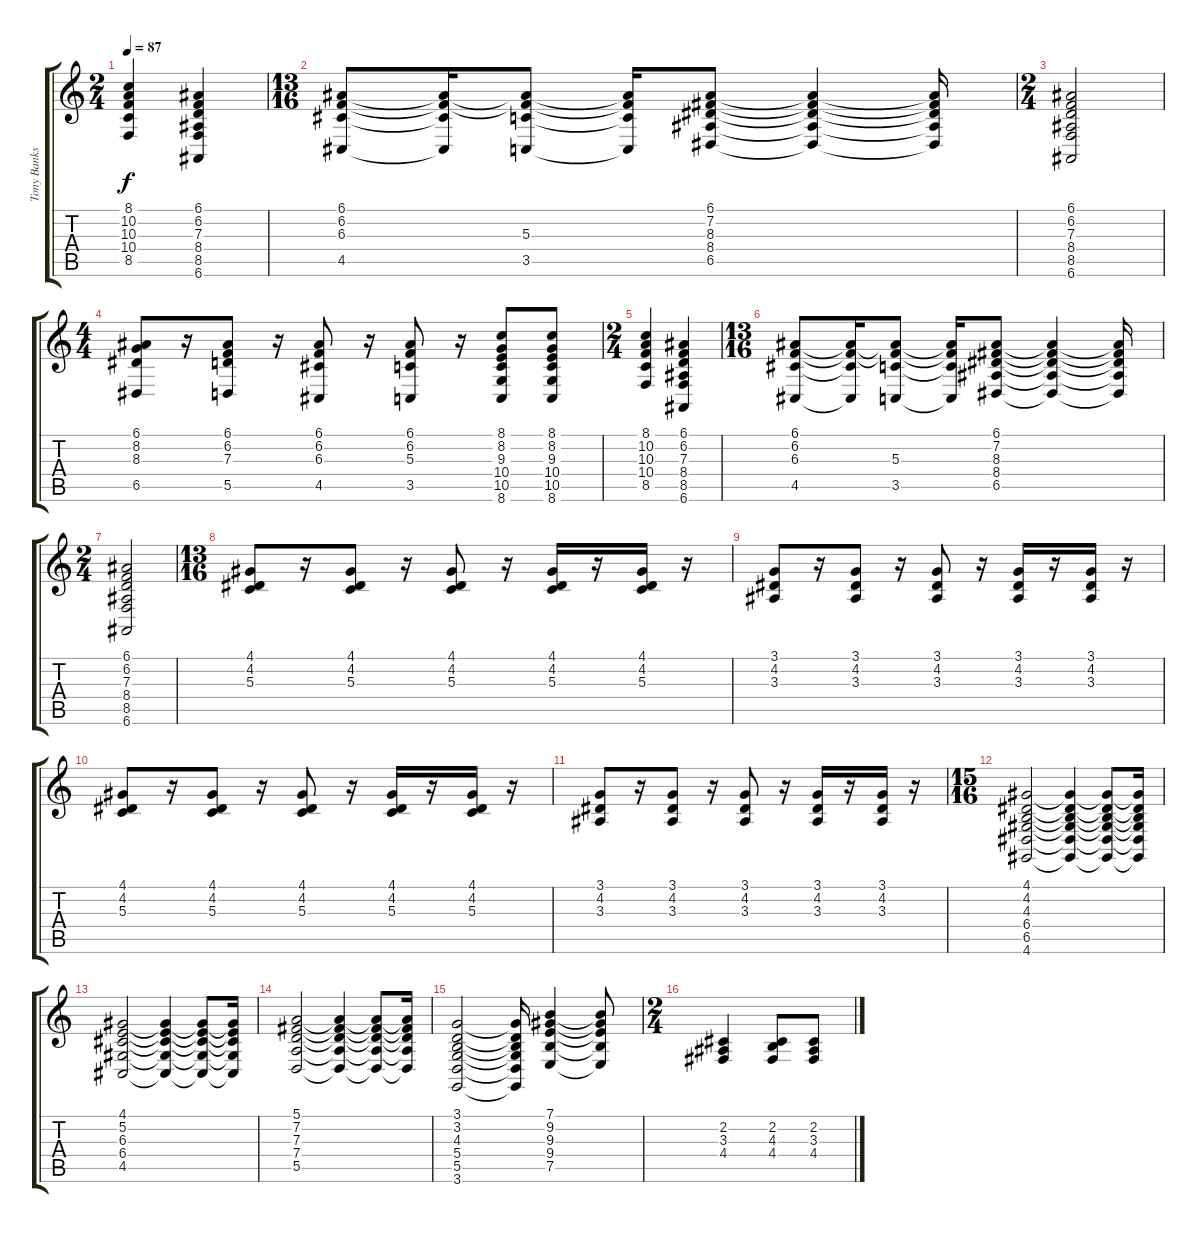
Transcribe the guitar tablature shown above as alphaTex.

\track ("Tony Banks (organ)" "Tony Banks") {instrument drawbarorgan}
\staff {score tabs}
\tuning (E4 B3 G3 D3 A2 E2) {hide}
\ts (2 4)
\tempo 87
\clef g2
\ks c
(8.1 10.2 10.3 10.4 8.5).4{dy f} (6.1 6.2 7.3 8.4 8.5 6.6).4 |
\ts (13 16)
(6.1 6.2 6.3 4.5).8 (6.1{t} 6.2{t} 6.3{t} 4.5{t}).16 (6.1{t} 6.2{t} 5.3 3.5).8 (6.1{t} 6.2{t} 5.3{t} 3.5{t}).16 (6.1 7.2 8.3 8.4 6.5).8 (6.1{t} 7.2{t} 8.3{t} 8.4{t} 6.5{t}).4 (6.1{t} 7.2{t} 8.3{t} 8.4{t} 6.5{t}).16 |
\ts (2 4)
(6.1 6.2 7.3 8.4 8.5 6.6).2 |
\ts (4 4)
(6.1 8.2 8.3 6.5).8 r.16 (6.1 6.2 7.3 5.5).8 r.16 (6.1 6.2 6.3 4.5).8 r.16 (6.1 6.2 5.3 3.5).8 r.16 (8.1 8.2 9.3 10.4 10.5 8.6).8 (8.1 8.2 9.3 10.4 10.5 8.6).8 |
\ts (2 4)
(8.1 10.2 10.3 10.4 8.5).4 (6.1 6.2 7.3 8.4 8.5 6.6).4 |
\ts (13 16)
(6.1 6.2 6.3 4.5).8 (6.1{t} 6.2{t} 6.3{t} 4.5{t}).16 (6.1{t} 6.2{t} 5.3 3.5).8 (6.1{t} 6.2{t} 5.3{t} 3.5{t}).16 (6.1 7.2 8.3 8.4 6.5).8 (6.1{t} 7.2{t} 8.3{t} 8.4{t} 6.5{t}).4 (6.1{t} 7.2{t} 8.3{t} 8.4{t} 6.5{t}).16 |
\ts (2 4)
(6.1 6.2 7.3 8.4 8.5 6.6).2 |
\ts (13 16)
(4.1 4.2 5.3).8 r.16 (4.1 4.2 5.3).8 r.16 (4.1 4.2 5.3).8 r.16 (4.1 4.2 5.3).16 r.16 (4.1 4.2 5.3).16 r.16 |
(3.1 4.2 3.3).8 r.16 (3.1 4.2 3.3).8 r.16 (3.1 4.2 3.3).8 r.16 (3.1 4.2 3.3).16 r.16 (3.1 4.2 3.3).16 r.16 |
(4.1 4.2 5.3).8 r.16 (4.1 4.2 5.3).8 r.16 (4.1 4.2 5.3).8 r.16 (4.1 4.2 5.3).16 r.16 (4.1 4.2 5.3).16 r.16 |
(3.1 4.2 3.3).8 r.16 (3.1 4.2 3.3).8 r.16 (3.1 4.2 3.3).8 r.16 (3.1 4.2 3.3).16 r.16 (3.1 4.2 3.3).16 r.16 |
\ts (15 16)
(4.1 4.2 4.3 6.4 6.5 4.6).2 (4.1{t} 4.2{t} 4.3{t} 6.4{t} 6.5{t} 4.6{t}).4 (4.1{t} 4.2{t} 4.3{t} 6.4{t} 6.5{t} 4.6{t}).8 (4.1{t} 4.2{t} 4.3{t} 6.4{t} 6.5{t} 4.6{t}).16 |
(4.1 5.2 6.3 6.4 4.5).2 (4.1{t} 5.2{t} 6.3{t} 6.4{t} 4.5{t}).4 (4.1{t} 5.2{t} 6.3{t} 6.4{t} 4.5{t}).8 (4.1{t} 5.2{t} 6.3{t} 6.4{t} 4.5{t}).16 |
(5.1 7.2 7.3 7.4 5.5).2 (5.1{t} 7.2{t} 7.3{t} 7.4{t} 5.5{t}).4 (5.1{t} 7.2{t} 7.3{t} 7.4{t} 5.5{t}).8 (5.1{t} 7.2{t} 7.3{t} 7.4{t} 5.5{t}).16 |
(3.1 3.2 4.3 5.4 5.5 3.6).2 (3.1{t} 3.2{t} 4.3{t} 5.4{t} 5.5{t} 3.6{t}).16 (7.1 9.2 9.3 9.4 7.5).4 (7.1{t} 9.2{t} 9.3{t} 9.4{t} 7.5{t}).8 |
\ts (2 4)
(2.2 3.3 4.4).4 (2.2 4.3 4.4).8 (2.2 3.3 4.4).8
